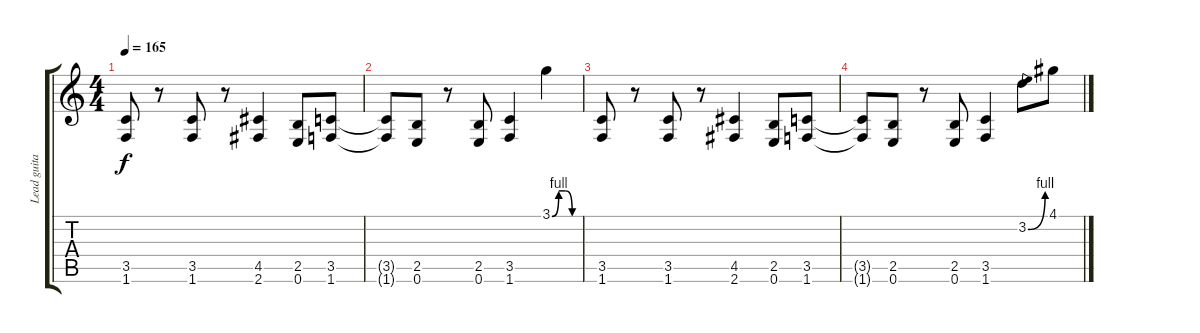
\track ("Lead guitar" "Lead guita") {instrument overdrivenguitar}
\staff {score tabs}
\tuning (E4 B3 G3 D3 A2 E2) {hide}
\ts (4 4)
\tempo 165
\clef g2
\ks c
(3.5 1.6).8{dy f volume 8} r.8 (3.5 1.6).8 r.8 (4.5 2.6).4 (2.5 0.6).8 (3.5 1.6).8 |
(3.5{t} 1.6{t}).8 (2.5 0.6).8 r.8 (2.5 0.6).8 (3.5 1.6).4 3.1{be (custom 0 0 15 4 30 4 45 0 60 0)}.4 |
(3.5 1.6).8{volume 0} r.8 (3.5 1.6).8 r.8 (4.5 2.6).4 (2.5 0.6).8 (3.5 1.6).8 |
(3.5{t} 1.6{t}).8 (2.5 0.6).8 r.8 (2.5 0.6).8 (3.5 1.6).4 3.2{be (bend 0 0 60 4)}.8 4.1.8
